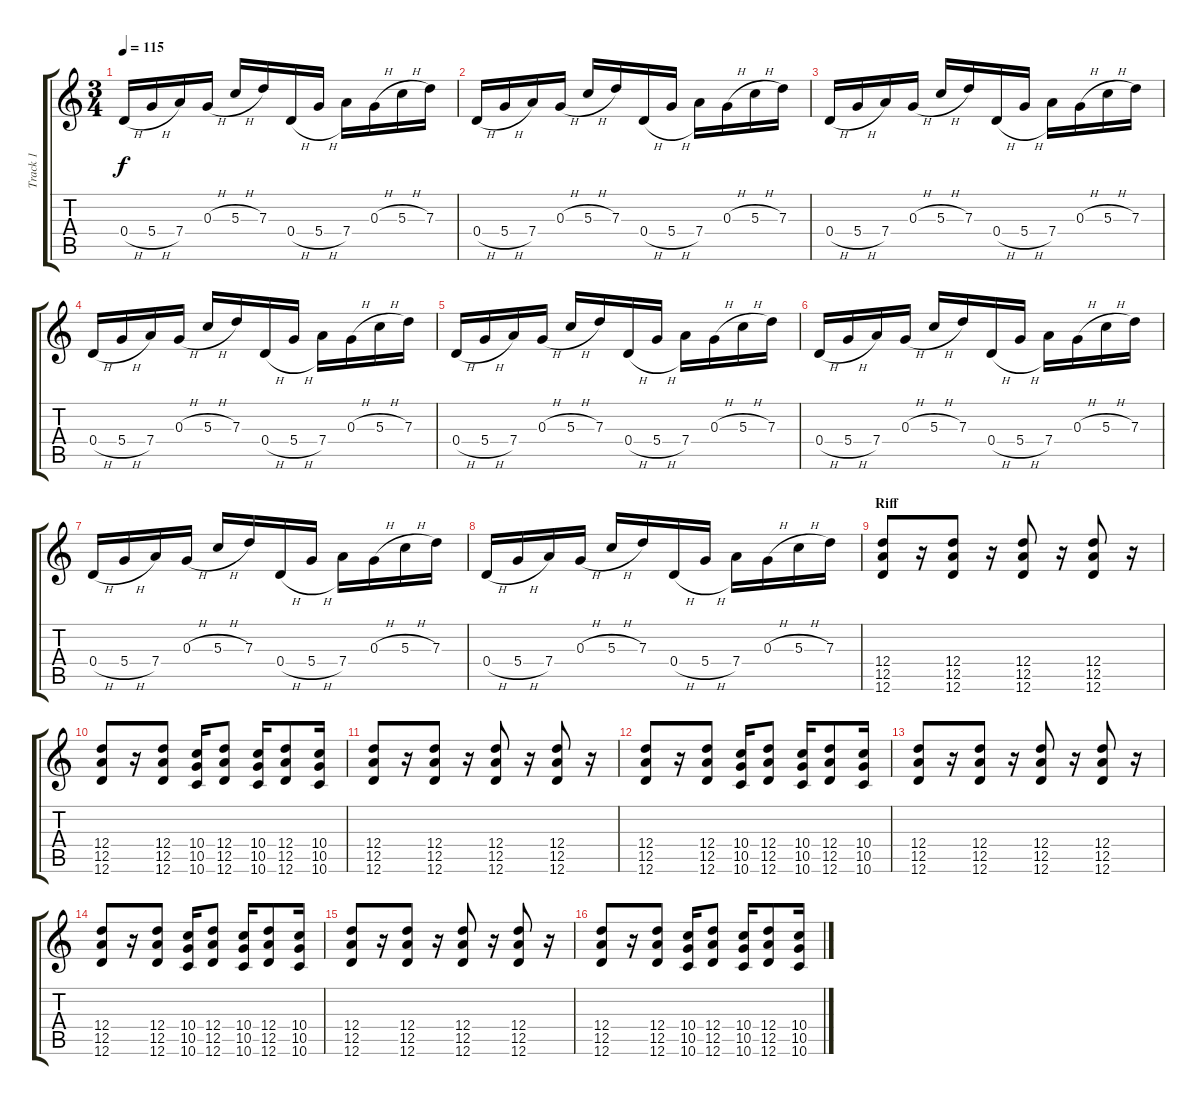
\track ("Track 1" "Track 1") {instrument overdrivenguitar}
\staff {score tabs}
\tuning (E4 B3 G3 D3 A2 D2) {hide}
\ts (3 4)
\tempo 115
\clef g2
\ks c
0.4{h}.16{dy f} 5.4{h}.16 7.4.16 0.3{h}.16 5.3{h}.16 7.3.16 0.4{h}.16 5.4{h}.16 7.4.16 0.3{h}.16 5.3{h}.16 7.3.16 |
0.4{h}.16 5.4{h}.16 7.4.16 0.3{h}.16 5.3{h}.16 7.3.16 0.4{h}.16 5.4{h}.16 7.4.16 0.3{h}.16 5.3{h}.16 7.3.16 |
0.4{h}.16 5.4{h}.16 7.4.16 0.3{h}.16 5.3{h}.16 7.3.16 0.4{h}.16 5.4{h}.16 7.4.16 0.3{h}.16 5.3{h}.16 7.3.16 |
0.4{h}.16 5.4{h}.16 7.4.16 0.3{h}.16 5.3{h}.16 7.3.16 0.4{h}.16 5.4{h}.16 7.4.16 0.3{h}.16 5.3{h}.16 7.3.16 |
0.4{h}.16 5.4{h}.16 7.4.16 0.3{h}.16 5.3{h}.16 7.3.16 0.4{h}.16 5.4{h}.16 7.4.16 0.3{h}.16 5.3{h}.16 7.3.16 |
0.4{h}.16 5.4{h}.16 7.4.16 0.3{h}.16 5.3{h}.16 7.3.16 0.4{h}.16 5.4{h}.16 7.4.16 0.3{h}.16 5.3{h}.16 7.3.16 |
0.4{h}.16 5.4{h}.16 7.4.16 0.3{h}.16 5.3{h}.16 7.3.16 0.4{h}.16 5.4{h}.16 7.4.16 0.3{h}.16 5.3{h}.16 7.3.16 |
0.4{h}.16 5.4{h}.16 7.4.16 0.3{h}.16 5.3{h}.16 7.3.16 0.4{h}.16 5.4{h}.16 7.4.16 0.3{h}.16 5.3{h}.16 7.3.16 |
\section ("" "Riff")
(12.4 12.5 12.6).8 r.16 (12.4 12.5 12.6).8 r.16 (12.4 12.5 12.6).8 r.16 (12.4 12.5 12.6).8 r.16 |
(12.4 12.5 12.6).8 r.16 (12.4 12.5 12.6).8 (10.4 10.5 10.6).16 (12.4 12.5 12.6).8 (10.4 10.5 10.6).16 (12.4 12.5 12.6).8 (10.4 10.5 10.6).16 |
(12.4 12.5 12.6).8 r.16 (12.4 12.5 12.6).8 r.16 (12.4 12.5 12.6).8 r.16 (12.4 12.5 12.6).8 r.16 |
(12.4 12.5 12.6).8 r.16 (12.4 12.5 12.6).8 (10.4 10.5 10.6).16 (12.4 12.5 12.6).8 (10.4 10.5 10.6).16 (12.4 12.5 12.6).8 (10.4 10.5 10.6).16 |
(12.4 12.5 12.6).8 r.16 (12.4 12.5 12.6).8 r.16 (12.4 12.5 12.6).8 r.16 (12.4 12.5 12.6).8 r.16 |
(12.4 12.5 12.6).8 r.16 (12.4 12.5 12.6).8 (10.4 10.5 10.6).16 (12.4 12.5 12.6).8 (10.4 10.5 10.6).16 (12.4 12.5 12.6).8 (10.4 10.5 10.6).16 |
(12.4 12.5 12.6).8 r.16 (12.4 12.5 12.6).8 r.16 (12.4 12.5 12.6).8 r.16 (12.4 12.5 12.6).8 r.16 |
(12.4 12.5 12.6).8 r.16 (12.4 12.5 12.6).8 (10.4 10.5 10.6).16 (12.4 12.5 12.6).8 (10.4 10.5 10.6).16 (12.4 12.5 12.6).8 (10.4 10.5 10.6).16
